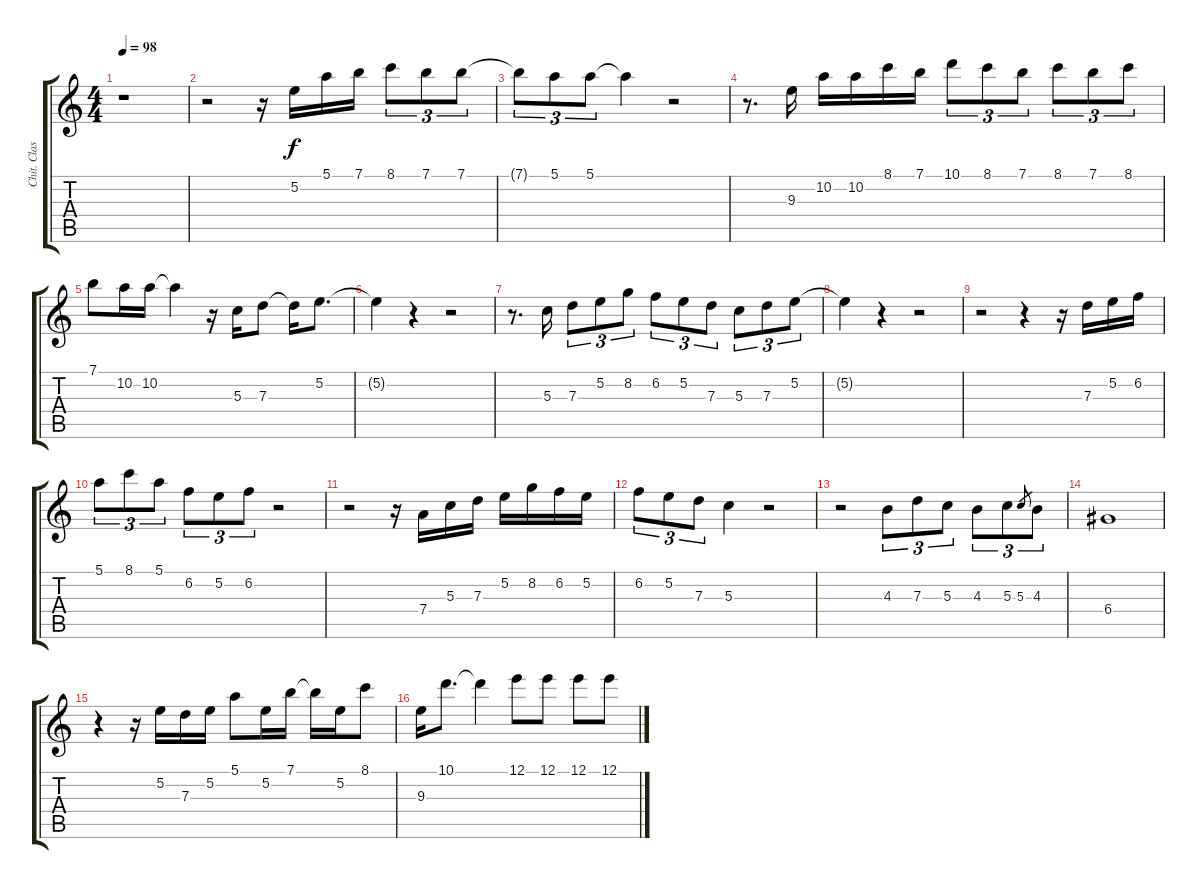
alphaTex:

\track ("Chit. Classica" "Chit. Clas") {instrument acousticguitarnylon}
\staff {score tabs}
\tuning (E4 B3 G3 D3 A2 E2) {hide}
\ts (4 4)
\tempo 98
\clef g2
\ks c
r.1{dy f instrument acousticguitarnylon} |
r.2 r.16 5.2.16 5.1.16 7.1.16 8.1.8{tu (3 2)} 7.1.8{tu (3 2)} 7.1.8{tu (3 2)} |
7.1{t}.8{tu (3 2)} 5.1.8{tu (3 2)} 5.1.8{tu (3 2)} 5.1{t}.4 r.2 |
r.8{d} 9.3.16 10.2.16 10.2.16 8.1.16 7.1.16 10.1.8{tu (3 2)} 8.1.8{tu (3 2)} 7.1.8{tu (3 2)} 8.1.8{tu (3 2)} 7.1.8{tu (3 2)} 8.1.8{tu (3 2)} |
7.1.8 10.2.16 10.2.16 10.2{t}.4 r.16 5.3.16 7.3.8 7.3{t}.16 5.2.8{d} |
5.2{t}.4 r.4 r.2 |
r.8{d} 5.3.16 7.3.8{tu (3 2)} 5.2.8{tu (3 2)} 8.2.8{tu (3 2)} 6.2.8{tu (3 2)} 5.2.8{tu (3 2)} 7.3.8{tu (3 2)} 5.3.8{tu (3 2)} 7.3.8{tu (3 2)} 5.2.8{tu (3 2)} |
5.2{t}.4 r.4 r.2 |
r.2 r.4 r.16 7.3.16 5.2.16 6.2.16 |
5.1.8{tu (3 2)} 8.1.8{tu (3 2)} 5.1.8{tu (3 2)} 6.2.8{tu (3 2)} 5.2.8{tu (3 2)} 6.2.8{tu (3 2)} r.2 |
r.2 r.16 7.4.16 5.3.16 7.3.16 5.2.16 8.2.16 6.2.16 5.2.16 |
6.2.8{tu (3 2)} 5.2.8{tu (3 2)} 7.3.8{tu (3 2)} 5.3.4 r.2 |
r.2 4.3.8{tu (3 2)} 7.3.8{tu (3 2)} 5.3.8{tu (3 2)} 4.3.8{tu (3 2)} 5.3.8{tu (3 2)} 5.3.8{gr} 4.3.8{tu (3 2)} |
6.4.1 |
r.4 r.16 5.2.16 7.3.16 5.2.16 5.1.8 5.2.16 7.1.16 7.1{t}.16 5.2.16 8.1.8 |
9.3.16 10.1.8{d} 10.1{t}.4 12.1.8 12.1.8 12.1.8 12.1.8
